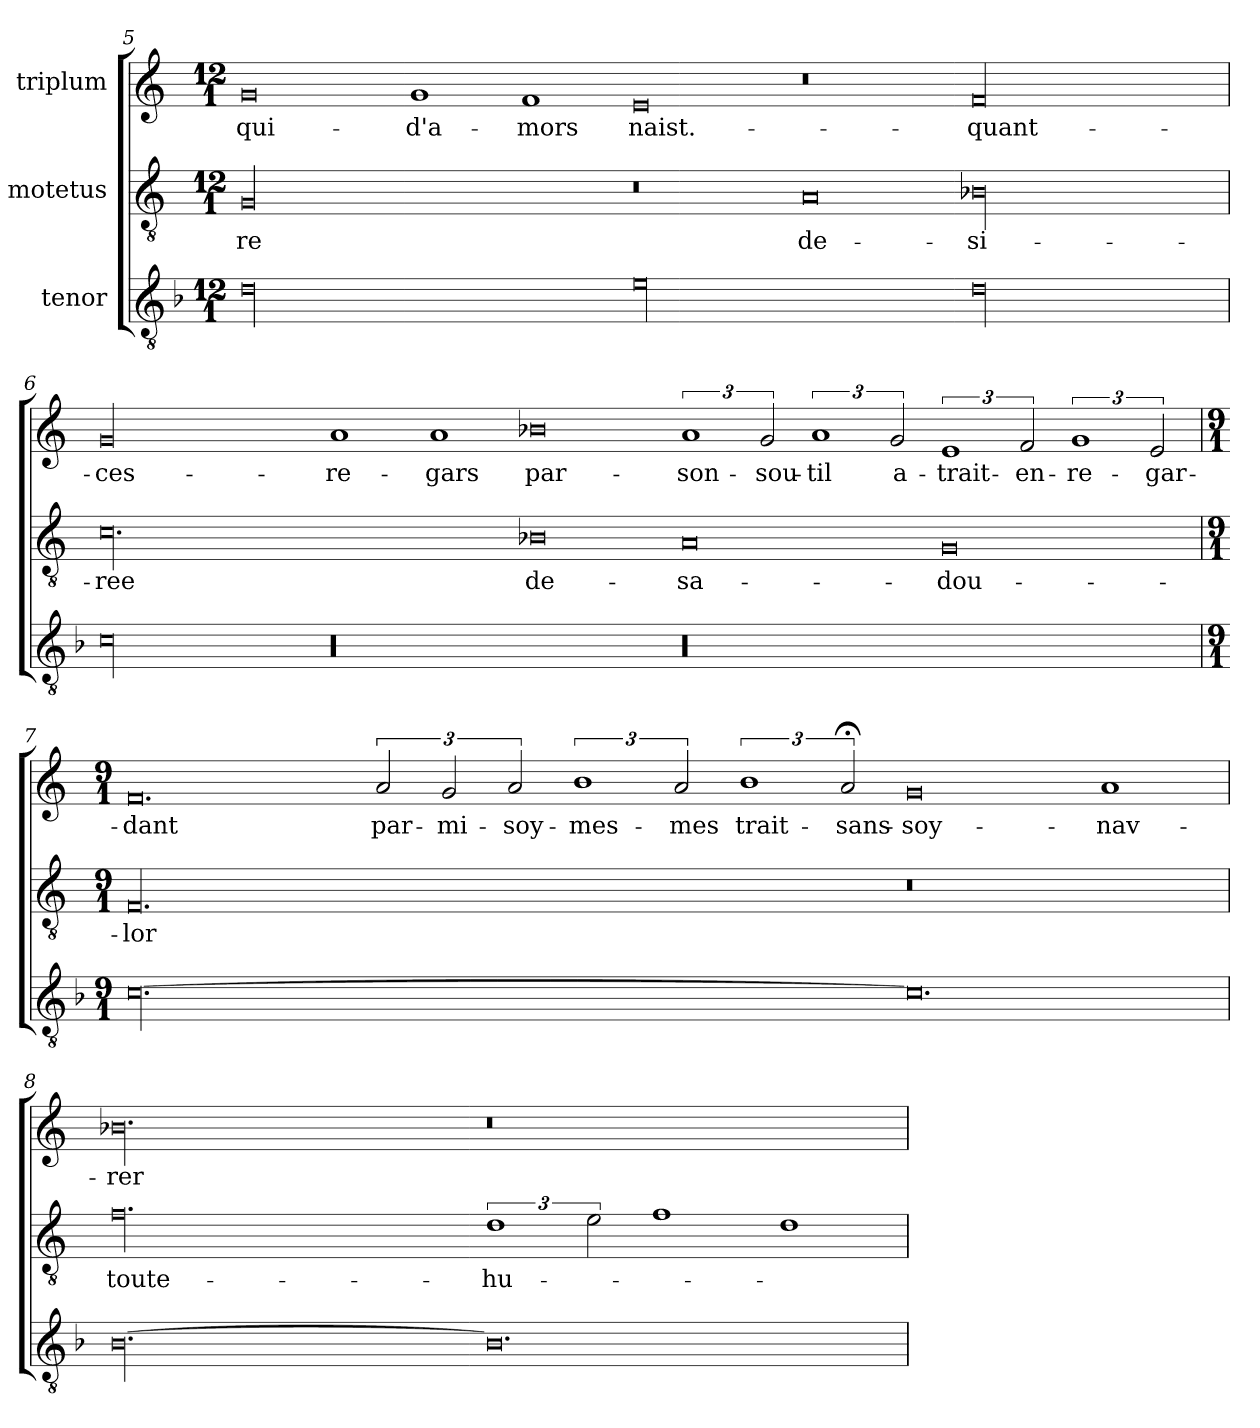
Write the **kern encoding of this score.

**kern	**kern	**text	**kern	**text
*part3	*part2	*part2	*part1	*part1
*staff3	*staff2	*staff2	*staff1	*staff1
*I"tenor	*I"motetus	*	*I"triplum	*
!!LO:LB:g=z
*clefGv2	*clefGv2	*	*clefG2	*
*k[b-]	*k[]	*	*k[]	*
*F:	*C:	*	*C:	*
*M12/1	*M12/1	*	*M12/1	*
=5	=5	=5	=5	=5
00di\	00G/	-re	0g/	qui-
.	.	.	1g/	d'a-
.	.	.	1f/	-mors
00ei\	0r	.	0e/	naist.-
.	0A/	de-	0r	.
00di\	00B-X\	-si-	00f/	quant-
=6	=6	=6	=6	=6
00ci\	00.c\	-ree	00g/	ces-
00r	.	.	1a/	re-
.	.	.	1a/	-gars
.	0B-X\	de-	0b-X\	par-
00r	0A/	sa-	3%2a/	son-
.	.	.	3g/	sou-
.	.	.	3%2a/	-til
.	.	.	3g/	a-
.	0G/	dou-	3%2e/	trait-
.	.	.	3f/	en-
.	.	.	3%2g/	re-
.	.	.	3e/	-gar-
!!LO:PB:g=z
=7	=7	=7	=7	=7
*M9/1	*M9/1	*	*M9/1	*
[00.c\	00.F/	-lor	0.f/	-dant
.	.	.	3a/	par-
.	.	.	3g/	mi-
.	.	.	3a/	soy-
.	.	.	3%2b\	mes-
.	.	.	3a/	-mes
.	.	.	3%2b\	trait-
.	.	.	3a;</	sans-
0.c\]	0.r	.	0g/	soy-
.	.	.	1a/	nav-
=8	=8	=8	=8	=8
[00.B-\	00.f\	toute-	00.b-X\	-rer
0.B-\]	3%2d\	hu-	0.r	.
.	3e\	.	.	.
.	1f\	.	.	.
.	1d\	.	.	.
=	=	=	=	=
*-	*-	*-	*-	*-
